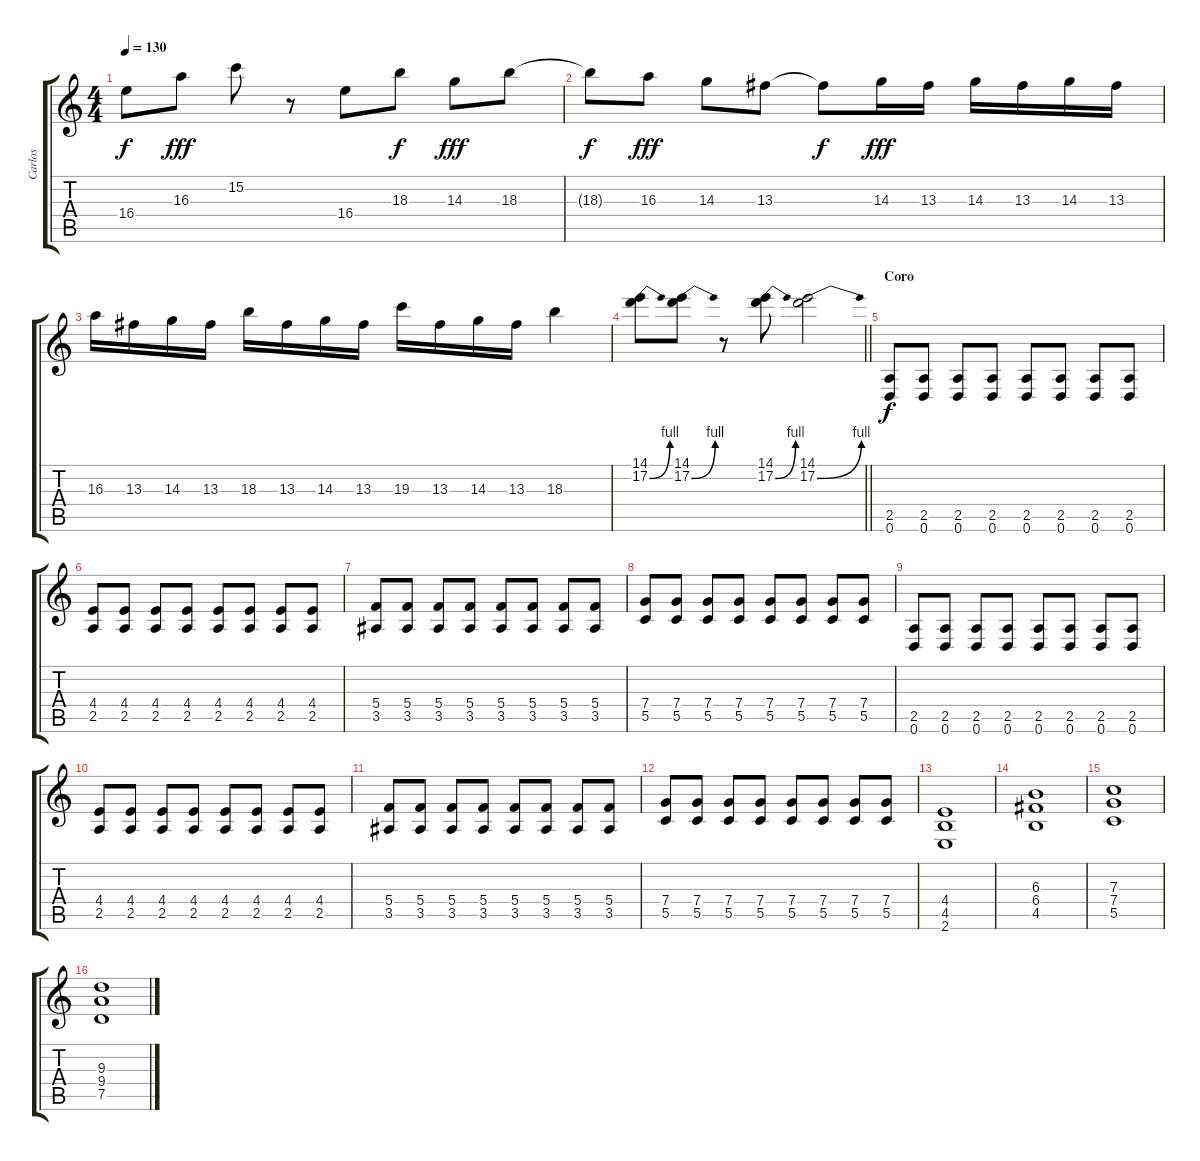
\track ("Carlos" "Carlos") {instrument distortionguitar}
\staff {score tabs}
\tuning (D4 A3 F3 C3 G2 D2) {hide}
\ts (4 4)
\tempo 130
\clef g2
\ks c
16.4{t}.8{dy f} 16.3.8{dy fff} 15.2.8 r.8 16.4.8 18.3.8{dy f} 14.3.8{dy fff} 18.3.8 |
18.3{t}.8{dy f} 16.3.8{dy fff} 14.3.8 13.3.8 13.3{t}.8{dy f} 14.3.16{dy fff} 13.3.16 14.3.16 13.3.16 14.3.16 13.3.16 |
16.3.16 13.3.16 14.3.16 13.3.16 18.3.16 13.3.16 14.3.16 13.3.16 19.3.16 13.3.16 14.3.16 13.3.16 18.3.4 |
\barLineRight lightlight
(14.1 17.2{be (bend 0 0 60 4)}).8 (14.1 17.2{be (bend 0 0 60 4)}).8 r.8 (14.1 17.2{be (bend 0 0 60 4)}).8 (14.1 17.2{be (bend 0 0 60 4)}).2 |
\section ("" "Coro")
(2.5 0.6).8{dy f} (2.5 0.6).8 (2.5 0.6).8 (2.5 0.6).8 (2.5 0.6).8 (2.5 0.6).8 (2.5 0.6).8 (2.5 0.6).8 |
(4.4 2.5).8 (4.4 2.5).8 (4.4 2.5).8 (4.4 2.5).8 (4.4 2.5).8 (4.4 2.5).8 (4.4 2.5).8 (4.4 2.5).8 |
(5.4 3.5).8 (5.4 3.5).8 (5.4 3.5).8 (5.4 3.5).8 (5.4 3.5).8 (5.4 3.5).8 (5.4 3.5).8 (5.4 3.5).8 |
(7.4 5.5).8 (7.4 5.5).8 (7.4 5.5).8 (7.4 5.5).8 (7.4 5.5).8 (7.4 5.5).8 (7.4 5.5).8 (7.4 5.5).8 |
(2.5 0.6).8 (2.5 0.6).8 (2.5 0.6).8 (2.5 0.6).8 (2.5 0.6).8 (2.5 0.6).8 (2.5 0.6).8 (2.5 0.6).8 |
(4.4 2.5).8 (4.4 2.5).8 (4.4 2.5).8 (4.4 2.5).8 (4.4 2.5).8 (4.4 2.5).8 (4.4 2.5).8 (4.4 2.5).8 |
(5.4 3.5).8 (5.4 3.5).8 (5.4 3.5).8 (5.4 3.5).8 (5.4 3.5).8 (5.4 3.5).8 (5.4 3.5).8 (5.4 3.5).8 |
(7.4 5.5).8 (7.4 5.5).8 (7.4 5.5).8 (7.4 5.5).8 (7.4 5.5).8 (7.4 5.5).8 (7.4 5.5).8 (7.4 5.5).8 |
(4.4 4.5 2.6).1 |
(6.3 6.4 4.5).1 |
(7.3 7.4 5.5).1 |
(9.3 9.4 7.5).1
